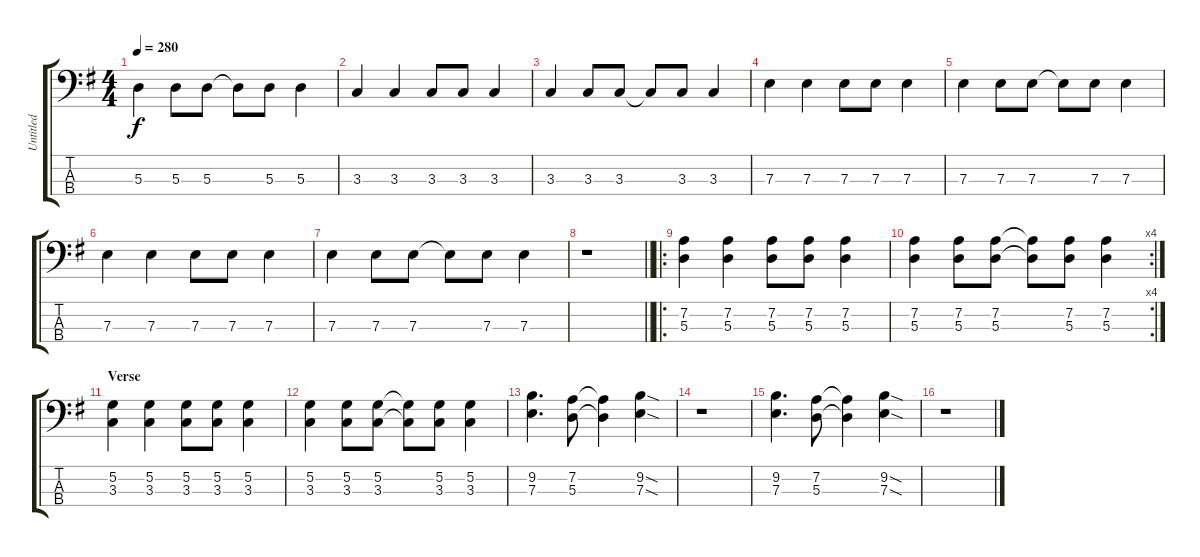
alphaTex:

\track ("Untitled" "Untitled") {instrument electricbassfinger}
\staff {score tabs}
\tuning (G2 D2 A1 E1) {hide}
\ts (4 4)
\tempo 280
\clef f4
\ks g
5.3.4{dy f} 5.3.8 5.3.8 5.3{t}.8 5.3.8 5.3.4 |
3.3.4 3.3.4 3.3.8 3.3.8 3.3.4 |
3.3.4 3.3.8 3.3.8 3.3{t}.8 3.3.8 3.3.4 |
7.3.4 7.3.4 7.3.8 7.3.8 7.3.4 |
7.3.4 7.3.8 7.3.8 7.3{t}.8 7.3.8 7.3.4 |
7.3.4 7.3.4 7.3.8 7.3.8 7.3.4 |
7.3.4 7.3.8 7.3.8 7.3{t}.8 7.3.8 7.3.4 |
\barLineRight lightlight
r.1 |
\ro
(7.2 5.3).4 (7.2 5.3).4 (7.2 5.3).8 (7.2 5.3).8 (7.2 5.3).4 |
\rc 4
(7.2 5.3).4 (7.2 5.3).8 (7.2 5.3).8 (7.2{t} 5.3{t}).8 (7.2 5.3).8 (7.2 5.3).4 |
\section ("" "Verse")
(5.2 3.3).4 (5.2 3.3).4 (5.2 3.3).8 (5.2 3.3).8 (5.2 3.3).4 |
(5.2 3.3).4 (5.2 3.3).8 (5.2 3.3).8 (5.2{t} 3.3{t}).8 (5.2 3.3).8 (5.2 3.3).4 |
(9.2 7.3).4{d} (7.2 5.3).8 (7.2{t} 5.3{t}).4 (9.2{sod} 7.3{sod}).4 |
r.1 |
(9.2 7.3).4{d} (7.2 5.3).8 (7.2{t} 5.3{t}).4 (9.2{sod} 7.3{sod}).4 |
r.1
